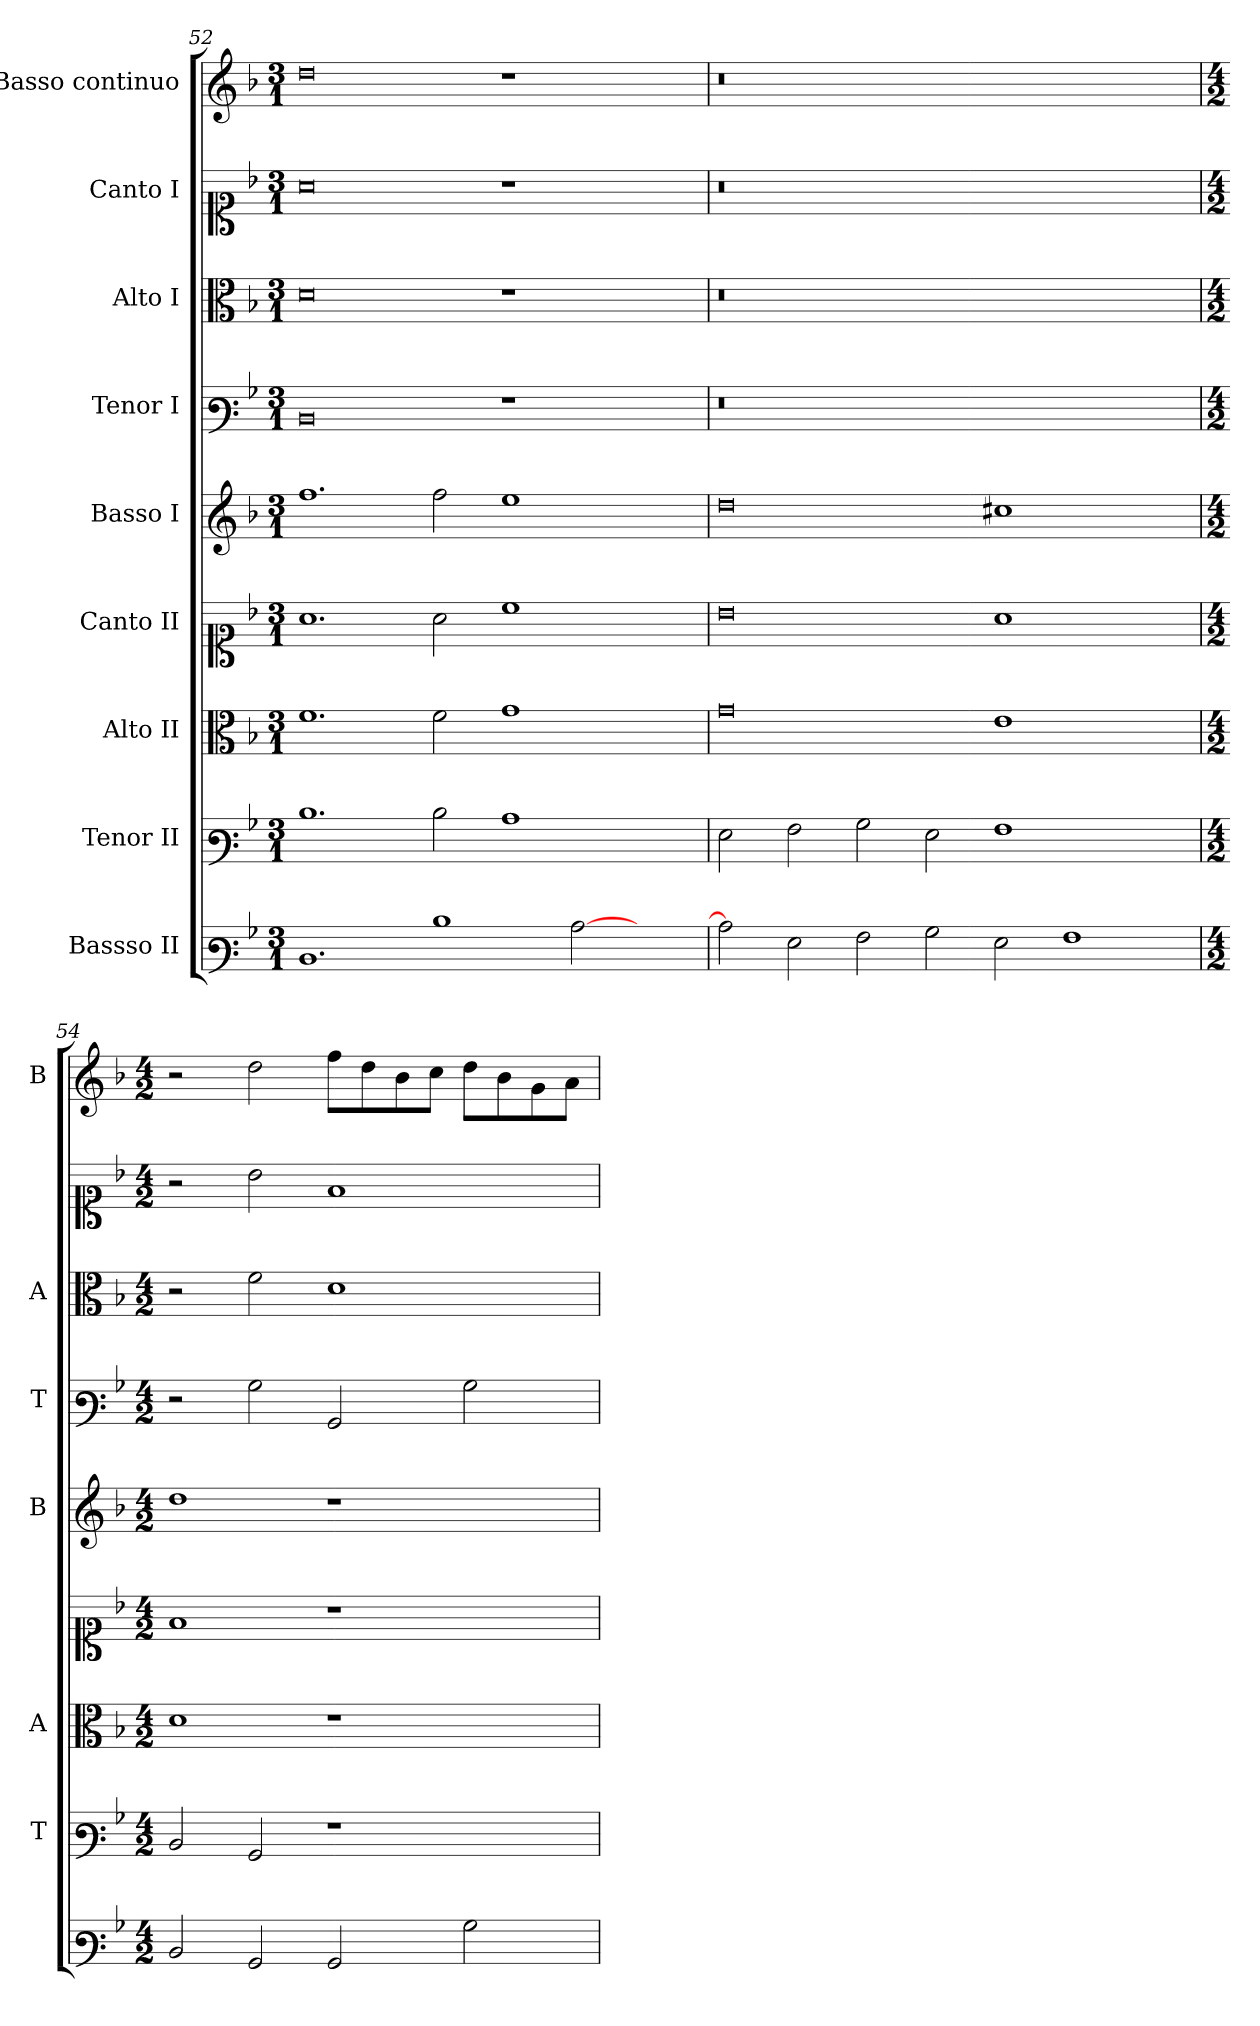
**kern	**kern	**kern	**kern	**kern	**kern	**kern	**kern	**kern
*part9	*part8	*part7	*part6	*part5	*part4	*part3	*part2	*part1
*staff9	*staff8	*staff7	*staff6	*staff5	*staff4	*staff3	*staff2	*staff1
*I"Bassso II	*I"Tenor II	*I"Alto II	*I"Canto II	*I"Basso I	*I"Tenor I	*I"Alto I	*I"Canto I	*I"Basso continuo
*	*I'T	*I'A	*	*I'B	*I'T	*I'A	*	*I'B
!!LO:LB:g=z
*clefF3	*clefF3	*clefC3	*clefC1	*clefG2	*clefF3	*clefC3	*clefC1	*clefG2
*k[b-]	*k[b-]	*k[b-]	*k[b-]	*k[b-]	*k[b-]	*k[b-]	*k[b-]	*k[b-]
*F:	*F:	*F:	*F:	*F:	*F:	*F:	*F:	*F:
*M3/1	*M3/1	*M3/1	*M3/1	*M3/1	*M3/1	*M3/1	*M3/1	*M3/1
=52	=52	=52	=52	=52	=52	=52	=52	=52
1.D	1.d	1.f	1.a	1.ff	0D	0d	0a	0dd
1d	2d	2f	2a	2ff	.	.	.	.
.	1c	1g	1cc	1ee	1r	1r	1r	1r
[2c	.	.	.	.	.	.	.	.
2ryy	2ryy	2ryy	2ryy	2ryy	2ryy	2ryy	2ryy	2ryy
=53	=53	=53	=53	=53	=53	=53	=53	=53
2c]	2G	0g	0b-	0dd	0r	0r	0r	0r
2G	2A	.	.	.	.	.	.	.
2A	2B-	.	.	.	.	.	.	.
2B-	2G	.	.	.	.	.	.	.
2G	1A	1e	1a	1cc#X	1ryy	1ryy	1ryy	1ryy
1A	.	.	.	.	.	.	.	.
.	2ryy	2ryy	2ryy	2ryy	2ryy	2ryy	2ryy	2ryy
=54	=54	=54	=54	=54	=54	=54	=54	=54
*M4/2	*M4/2	*M4/2	*M4/2	*M4/2	*M4/2	*M4/2	*M4/2	*M4/2
2D	2D	1d	1f	1dd	2r	2r	2r	2r
2BB-	2BB-	.	.	.	2B-	2f	2b-	2dd
2BB-	1r	1r	1r	1r	2BB-	1d	1f	8ffL
.	.	.	.	.	.	.	.	8dd
.	.	.	.	.	.	.	.	8b-
.	.	.	.	.	.	.	.	8ccJ
2B-	.	.	.	.	2B-	.	.	8ddL
.	.	.	.	.	.	.	.	8b-
.	.	.	.	.	.	.	.	8g
.	.	.	.	.	.	.	.	8aJ
=	=	=	=	=	=	=	=	=
*-	*-	*-	*-	*-	*-	*-	*-	*-
